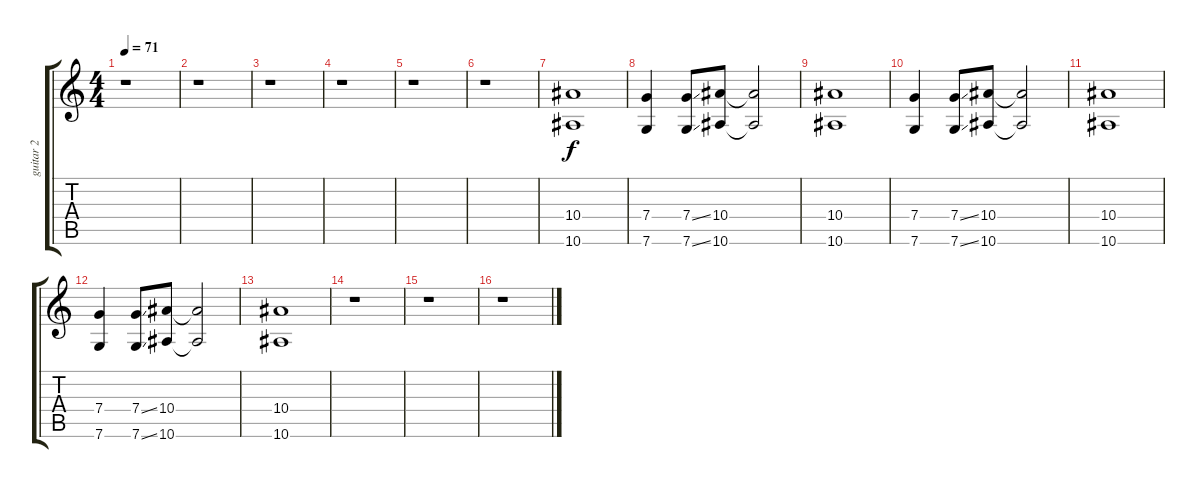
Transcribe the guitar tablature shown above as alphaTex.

\track ("guitar 2" "guitar 2") {instrument distortionguitar}
\staff {score tabs}
\tuning (E4 B3 G3 C3 F2 C2) {hide}
\ts (4 4)
\tempo 71
\clef g2
\ks c
r.1{dy f} |
r.1 |
r.1 |
r.1 |
r.1 |
r.1 |
(10.4 10.6).1 |
(7.4 7.6).4 (7.4{ss} 7.6{ss}).8 (10.4 10.6).8 (10.4{t} 10.6{t}).2 |
(10.4 10.6).1 |
(7.4 7.6).4 (7.4{ss} 7.6{ss}).8 (10.4 10.6).8 (10.4{t} 10.6{t}).2 |
(10.4 10.6).1 |
(7.4 7.6).4 (7.4{ss} 7.6{ss}).8 (10.4 10.6).8 (10.4{t} 10.6{t}).2 |
(10.4 10.6).1 |
r.1 |
r.1 |
r.1
